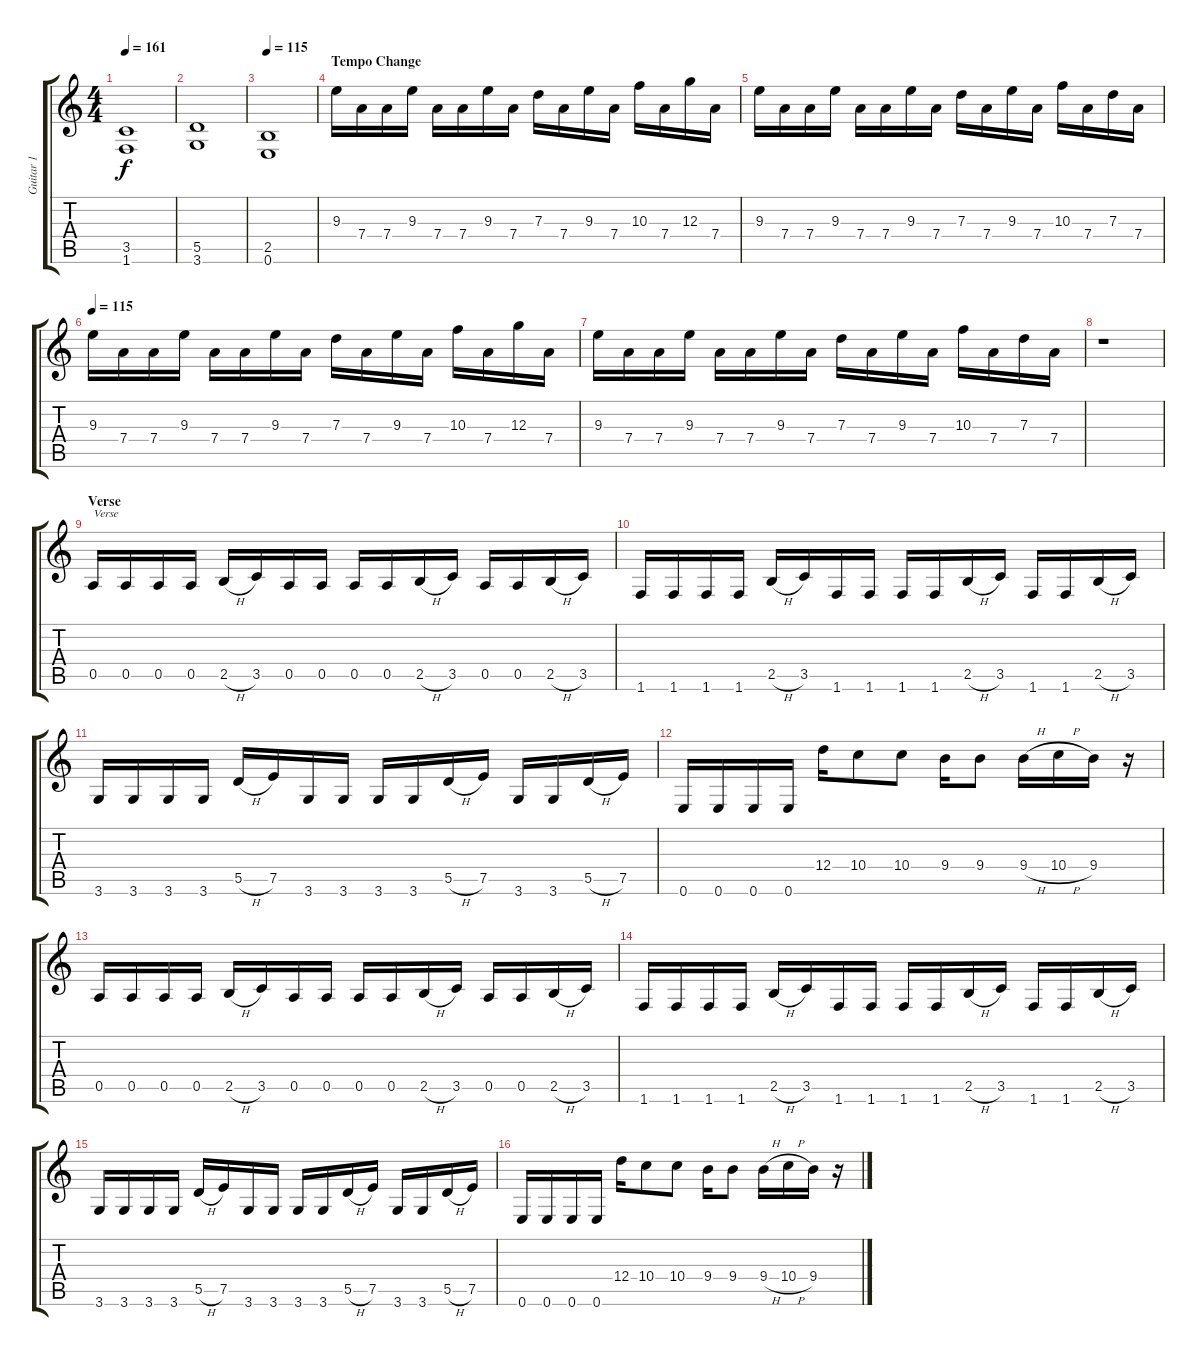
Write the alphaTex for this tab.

\track ("Guitar 1" "Guitar 1") {instrument overdrivenguitar}
\staff {score tabs}
\tuning (E4 B3 G3 D3 A2 E2) {hide}
\ts (4 4)
\tempo 161
\clef g2
\ks c
(3.5 1.6).1{dy f} |
(5.5 3.6).1 |
\tempo 115
(2.5 0.6).1 |
\section ("" "Tempo Change")
9.3.16 7.4.16 7.4.16 9.3.16 7.4.16 7.4.16 9.3.16 7.4.16 7.3.16 7.4.16 9.3.16 7.4.16 10.3.16 7.4.16 12.3.16 7.4.16 |
9.3.16 7.4.16 7.4.16 9.3.16 7.4.16 7.4.16 9.3.16 7.4.16 7.3.16 7.4.16 9.3.16 7.4.16 10.3.16 7.4.16 7.3.16 7.4.16 |
\tempo 115
9.3.16 7.4.16 7.4.16 9.3.16 7.4.16 7.4.16 9.3.16 7.4.16 7.3.16 7.4.16 9.3.16 7.4.16 10.3.16 7.4.16 12.3.16 7.4.16 |
9.3.16 7.4.16 7.4.16 9.3.16 7.4.16 7.4.16 9.3.16 7.4.16 7.3.16 7.4.16 9.3.16 7.4.16 10.3.16 7.4.16 7.3.16 7.4.16 |
r.1 |
\section ("" "Verse")
0.5.16{txt "Verse"} 0.5.16 0.5.16 0.5.16 2.5{h}.16 3.5.16 0.5.16 0.5.16 0.5.16 0.5.16 2.5{h}.16 3.5.16 0.5.16 0.5.16 2.5{h}.16 3.5.16 |
1.6.16 1.6.16 1.6.16 1.6.16 2.5{h}.16 3.5.16 1.6.16 1.6.16 1.6.16 1.6.16 2.5{h}.16 3.5.16 1.6.16 1.6.16 2.5{h}.16 3.5.16 |
3.6.16 3.6.16 3.6.16 3.6.16 5.5{h}.16 7.5.16 3.6.16 3.6.16 3.6.16 3.6.16 5.5{h}.16 7.5.16 3.6.16 3.6.16 5.5{h}.16 7.5.16 |
0.6.16 0.6.16 0.6.16 0.6.16 12.4.16 10.4.8 10.4.8 9.4.16 9.4.8 9.4{h}.16 10.4{h}.16 9.4.16 r.16 |
0.5.16 0.5.16 0.5.16 0.5.16 2.5{h}.16 3.5.16 0.5.16 0.5.16 0.5.16 0.5.16 2.5{h}.16 3.5.16 0.5.16 0.5.16 2.5{h}.16 3.5.16 |
1.6.16 1.6.16 1.6.16 1.6.16 2.5{h}.16 3.5.16 1.6.16 1.6.16 1.6.16 1.6.16 2.5{h}.16 3.5.16 1.6.16 1.6.16 2.5{h}.16 3.5.16 |
3.6.16 3.6.16 3.6.16 3.6.16 5.5{h}.16 7.5.16 3.6.16 3.6.16 3.6.16 3.6.16 5.5{h}.16 7.5.16 3.6.16 3.6.16 5.5{h}.16 7.5.16 |
0.6.16 0.6.16 0.6.16 0.6.16 12.4.16 10.4.8 10.4.8 9.4.16 9.4.8 9.4{h}.16 10.4{h}.16 9.4.16 r.16
